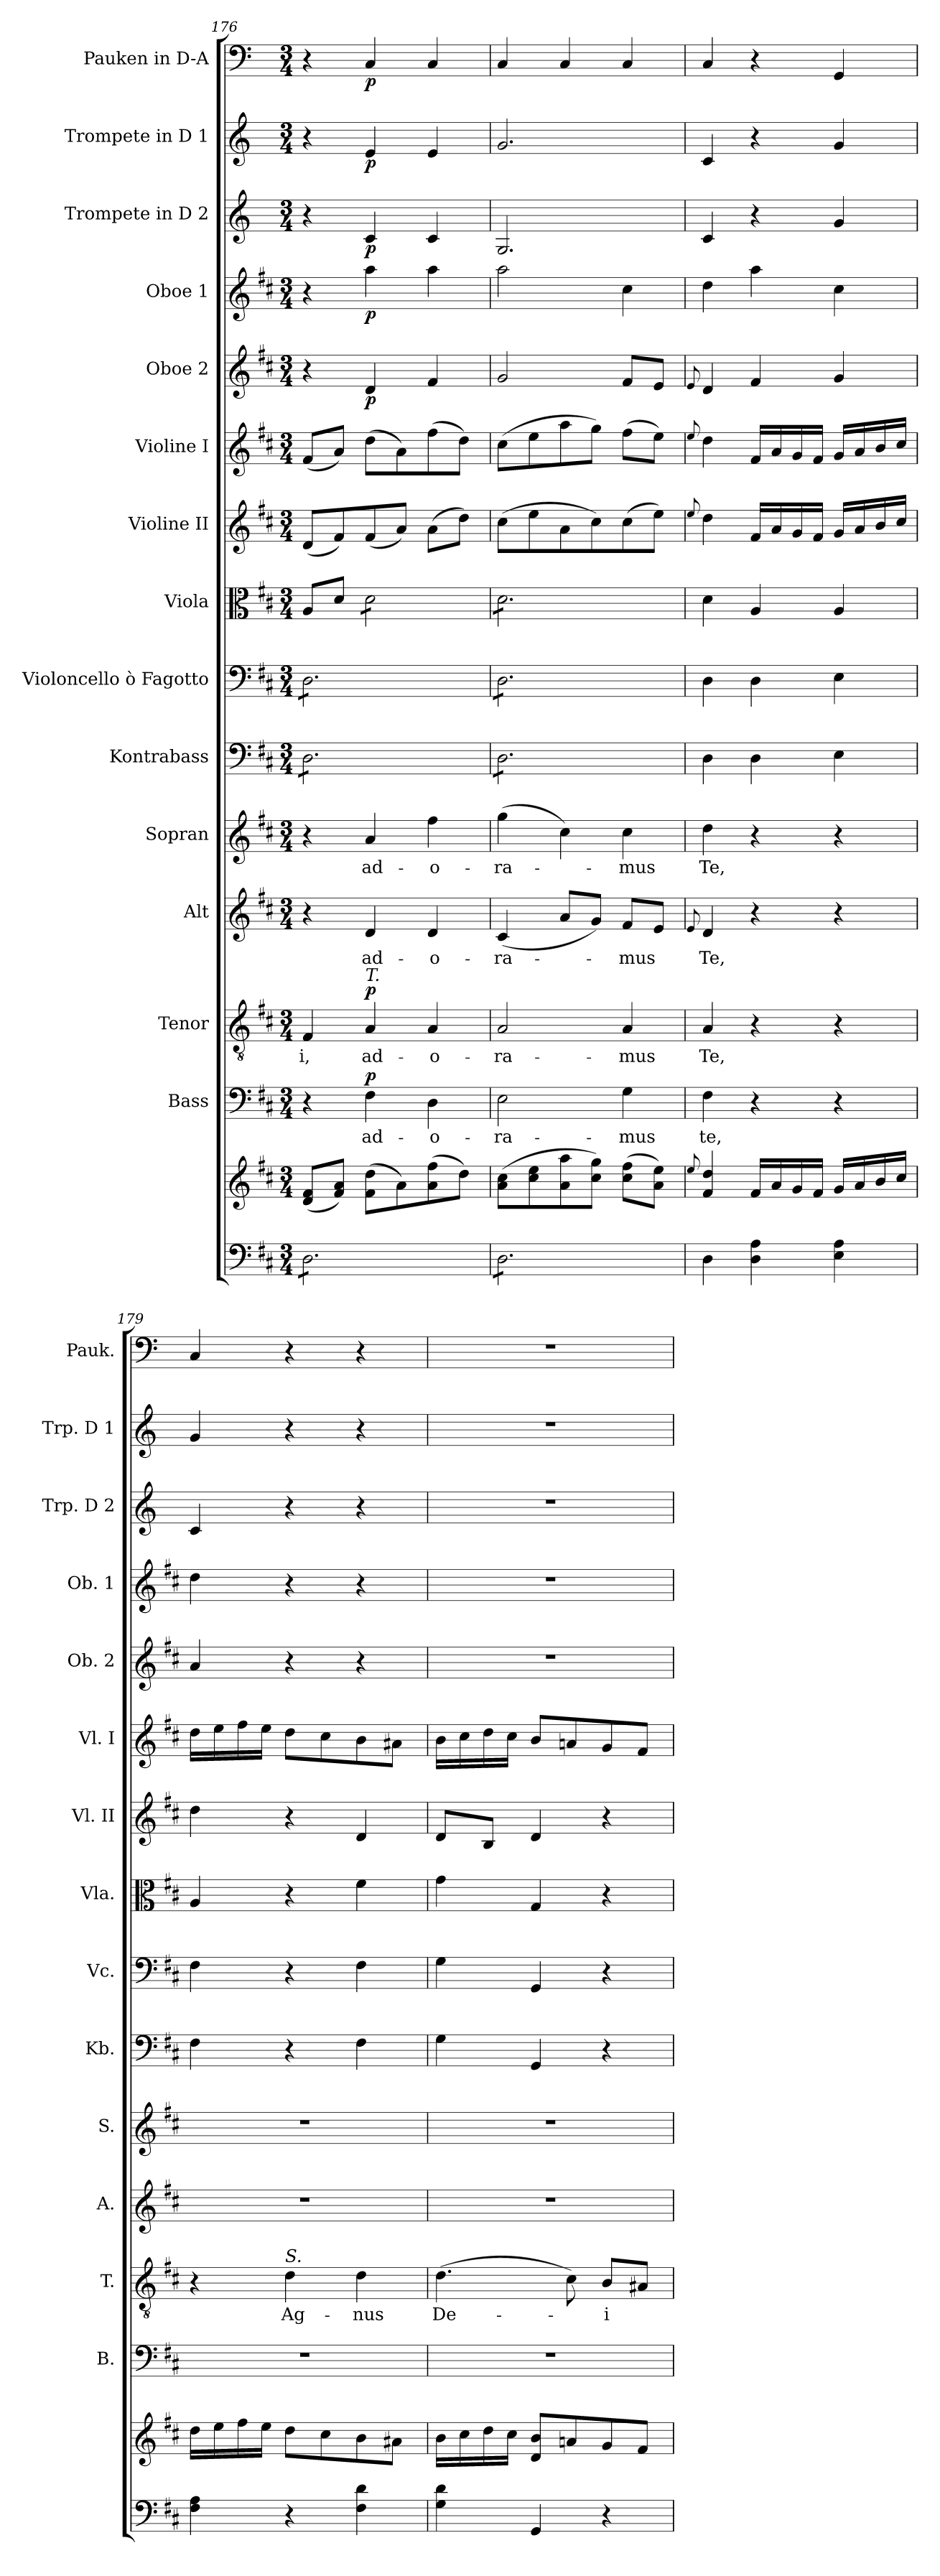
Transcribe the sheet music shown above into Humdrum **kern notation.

**kern	**kern	**kern	**text	**dynam	**kern	**text	**dynam	**kern	**text	**kern	**text	**kern	**kern	**kern	**kern	**kern	**kern	**dynam	**kern	**dynam	**kern	**dynam	**kern	**dynam	**kern	**dynam
*part15	*part15	*part14	*part14	*part14	*part13	*part13	*part13	*part12	*part12	*part11	*part11	*part10	*part9	*part8	*part7	*part6	*part5	*part5	*part4	*part4	*part3	*part3	*part2	*part2	*part1	*part1
*staff16	*staff15	*staff14	*staff14	*staff14	*staff13	*staff13	*staff13	*staff12	*staff12	*staff11	*staff11	*staff10	*staff9	*staff8	*staff7	*staff6	*staff5	*staff5	*staff4	*staff4	*staff3	*staff3	*staff2	*staff2	*staff1	*staff1
*	*	*I"Bass	*	*	*I"Tenor	*	*	*I"Alt	*	*I"Sopran	*	*I"Kontrabass	*I"Violoncello ò Fagotto	*I"Viola	*I"Violine II	*I"Violine I	*I"Oboe 2	*	*I"Oboe 1	*	*I"Trompete in D 2	*	*I"Trompete in D 1	*	*I"Pauken in D-A	*
*	*	*I'B.	*	*	*I'T.	*	*	*I'A.	*	*I'S.	*	*I'Kb.	*I'Vc.	*I'Vla.	*I'Vl. II	*I'Vl. I	*I'Ob. 2	*	*I'Ob. 1	*	*I'Trp. D 2	*	*I'Trp. D 1	*	*I'Pauk.	*
*clefF4	*clefG2	*clefF4	*	*	*clefGv2	*	*	*clefG2	*	*clefG2	*	*clefF4	*clefF4	*clefC3	*clefG2	*clefG2	*clefG2	*	*clefG2	*	*clefG2	*	*clefG2	*	*clefF4	*
*	*	*	*	*	*	*	*	*	*	*	*	*ITrd7c12	*	*	*	*	*	*	*	*	*ITrd-1c-2	*	*ITrd-1c-2	*	*ITrd-1c-2	*
*k[f#c#]	*k[f#c#]	*k[f#c#]	*	*	*k[f#c#]	*	*	*k[f#c#]	*	*k[f#c#]	*	*k[f#c#]	*k[f#c#]	*k[f#c#]	*k[f#c#]	*k[f#c#]	*k[f#c#]	*	*k[f#c#]	*	*k[f#c#]	*	*k[f#c#]	*	*k[f#c#]	*
*D:	*D:	*D:	*	*	*D:	*	*	*D:	*	*D:	*	*D:	*D:	*D:	*D:	*D:	*D:	*	*D:	*	*D:	*	*D:	*	*D:	*
*M3/4	*M3/4	*M3/4	*	*	*M3/4	*	*	*M3/4	*	*M3/4	*	*M3/4	*M3/4	*M3/4	*M3/4	*M3/4	*M3/4	*	*M3/4	*	*M3/4	*	*M3/4	*	*M3/4	*
=176	=176	=176	=176	=176	=176	=176	=176	=176	=176	=176	=176	=176	=176	=176	=176	=176	=176	=176	=176	=176	=176	=176	=176	=176	=176	=176
!	!	!	!	!	!	!LO:LY:b	!	!	!	!	!	!	!	!	!	!	!	!	!	!	!	!	!	!	!	!
*tremolo	*	*	*	*	*	*	*	*	*	*	*	*	*	*	*	*	*	*	*	*	*	*	*	*	*	*
*	*	*	*	*	*	*	*	*	*	*	*	*tremolo	*	*	*	*	*	*	*	*	*	*	*	*	*	*
*	*	*	*	*	*	*	*	*	*	*	*	*	*tremolo	*	*	*	*	*	*	*	*	*	*	*	*	*
8D\L	(<8d/ 8f#/L	4r	.	.	4F#/	-i,	.	4r	.	4r	.	8DD\L	8D\L	8A/L	(<8d/L	(<8f#/L	4r	.	4r	.	4r	.	4r	.	4r	.
8D\	8f#/ 8a/J)	.	.	.	.	.	.	.	.	.	.	8DD\	8D\	8d/J	8f#/)	8a/J)	.	.	.	.	.	.	.	.	.	.
!	!	!	!	!	!LO:TX:a:i:t=T.	!	!	!	!	!	!	!	!	!	!	!	!	!	!	!	!	!	!	!	!	!
!	!	!	!LO:LY:b	!LO:DY:a	!	!LO:LY:b	!LO:DY:a	!	!LO:LY:b	!	!LO:LY:b	!	!	!	!	!	!	!LO:DY:b	!	!LO:DY:b	!	!LO:DY:b	!	!LO:DY:b	!	!LO:DY:b
*	*	*	*	*	*	*	*	*	*	*	*	*	*	*tremolo	*	*	*	*	*	*	*	*	*	*	*	*
8D\	(>8f#\ 8dd\L	4F#\	ad-	p	4A/	ad-	p	4d/	ad-	4a/	ad-	8DD\	8D\	8d\L	(<8f#/	(>8dd\L	4d/	p	4aa\	p	4d/	p	4f#/	p	4D/	p
8D\	8a\)	.	.	.	.	.	.	.	.	.	.	8DD\	8D\	8d\	8a/J)	8a\)	.	.	.	.	.	.	.	.	.	.
!	!	!	!LO:LY:b	!	!	!LO:LY:b	!	!	!LO:LY:b	!	!LO:LY:b	!	!	!	!	!	!	!	!	!	!	!	!	!	!	!
8D\	(>8a\ 8ff#\	4D\	-o-	.	4A/	-o-	.	4d/	-o-	4ff#\	-o-	8DD\	8D\	8d\	(>8a\L	(>8ff#\	4f#/	.	4aa\	.	4d/	.	4f#/	.	4D/	.
8D\J	8dd\J)	.	.	.	.	.	.	.	.	.	.	8DD\J	8D\J	8d\J	8dd\J)	8dd\J)	.	.	.	.	.	.	.	.	.	.
=177	=177	=177	=177	=177	=177	=177	=177	=177	=177	=177	=177	=177	=177	=177	=177	=177	=177	=177	=177	=177	=177	=177	=177	=177	=177	=177
!	!	!	!LO:LY:b	!	!	!LO:LY:b	!	!	!LO:LY:b	!	!LO:LY:b	!	!	!	!	!	!	!	!	!	!	!	!	!	!	!
8D\L	(>8a\ 8cc#\L	2E\	-ra-	.	2A/	-ra-	.	(<4c#/	-ra-	(>4gg\	-ra-	8DD\L	8D\L	8d\L	(>8cc#\L	(>8cc#\L	2g/	.	2aa\	.	2.A/	.	2.a/	.	4D/	.
8D\	8cc#\ 8ee\	.	.	.	.	.	.	.	.	.	.	8DD\	8D\	8d\	8ee\	8ee\	.	.	.	.	.	.	.	.	.	.
8D\	8a\ 8aa\	.	.	.	.	.	.	8a/L	.	4cc#\)	.	8DD\	8D\	8d\	8a\	8aa\	.	.	.	.	.	.	.	.	4D/	.
8D\	8cc#\ 8gg\J)	.	.	.	.	.	.	8g/J)	.	.	.	8DD\	8D\	8d\	8cc#\)	8gg\J)	.	.	.	.	.	.	.	.	.	.
!	!	!	!LO:LY:b	!	!	!LO:LY:b	!	!	!LO:LY:b	!	!LO:LY:b	!	!	!	!	!	!	!	!	!	!	!	!	!	!	!
8D\	(>8cc#\ 8ff#\L	4G\	-mus	.	4A/	-mus	.	8f#/L	-mus	4cc#\	-mus	8DD\	8D\	8d\	(>8cc#\	(>8ff#\L	8f#/L	.	4cc#\	.	.	.	.	.	4D/	.
8D\J	8a\ 8ee\J)	.	.	.	.	.	.	8e/J	.	.	.	8DD\J	8D\J	8d\J	8ee\J)	8ee\J)	8e/J	.	.	.	.	.	.	.	.	.
*	*	*	*	*	*	*	*	*	*	*	*	*	*	*Xtremolo	*	*	*	*	*	*	*	*	*	*	*	*
*	*	*	*	*	*	*	*	*	*	*	*	*	*Xtremolo	*	*	*	*	*	*	*	*	*	*	*	*	*
*	*	*	*	*	*	*	*	*	*	*	*	*Xtremolo	*	*	*	*	*	*	*	*	*	*	*	*	*	*
*Xtremolo	*	*	*	*	*	*	*	*	*	*	*	*	*	*	*	*	*	*	*	*	*	*	*	*	*	*
!!LO:PB:g=z
=178	=178	=178	=178	=178	=178	=178	=178	=178	=178	=178	=178	=178	=178	=178	=178	=178	=178	=178	=178	=178	=178	=178	=178	=178	=178	=178
.	8qqee/	.	.	.	.	.	.	8qqe/	.	.	.	.	.	.	8qqee/	8qqee/	8qqe/	.	.	.	.	.	.	.	.	.
!	!	!	!LO:LY:b	!	!	!LO:LY:b	!	!	!LO:LY:b	!	!LO:LY:b	!	!	!	!	!	!	!	!	!	!	!	!	!	!	!
4D\	4f#/ 4dd/	4F#\	te,	.	4A/	Te,	.	4d/	Te,	4dd\	Te,	4DD\	4D\	4d\	4dd\	4dd\	4d/	.	4dd\	.	4d/	.	4d/	.	4D/	.
4D\ 4A\	16f#/LL	4r	.	.	4r	.	.	4r	.	4r	.	4DD\	4D\	4A/	16f#/LL	16f#/LL	4f#/	.	4aa\	.	4r	.	4r	.	4r	.
.	16a/	.	.	.	.	.	.	.	.	.	.	.	.	.	16a/	16a/	.	.	.	.	.	.	.	.	.	.
.	16g/	.	.	.	.	.	.	.	.	.	.	.	.	.	16g/	16g/	.	.	.	.	.	.	.	.	.	.
.	16f#/JJ	.	.	.	.	.	.	.	.	.	.	.	.	.	16f#/JJ	16f#/JJ	.	.	.	.	.	.	.	.	.	.
4E\ 4A\	16g/LL	4r	.	.	4r	.	.	4r	.	4r	.	4EE\	4E\	4A/	16g/LL	16g/LL	4g/	.	4cc#\	.	4a/	.	4a/	.	4AA/	.
.	16a/	.	.	.	.	.	.	.	.	.	.	.	.	.	16a/	16a/	.	.	.	.	.	.	.	.	.	.
.	16b/	.	.	.	.	.	.	.	.	.	.	.	.	.	16b/	16b/	.	.	.	.	.	.	.	.	.	.
.	16cc#/JJ	.	.	.	.	.	.	.	.	.	.	.	.	.	16cc#/JJ	16cc#/JJ	.	.	.	.	.	.	.	.	.	.
=179	=179	=179	=179	=179	=179	=179	=179	=179	=179	=179	=179	=179	=179	=179	=179	=179	=179	=179	=179	=179	=179	=179	=179	=179	=179	=179
4F#\ 4A\	16dd\LL	2.r	.	.	4r	.	.	2.r	.	2.r	.	4FF#\	4F#\	4A/	4dd\	16dd\LL	4a/	.	4dd\	.	4d/	.	4a/	.	4D/	.
.	16ee\	.	.	.	.	.	.	.	.	.	.	.	.	.	.	16ee\	.	.	.	.	.	.	.	.	.	.
.	16ff#\	.	.	.	.	.	.	.	.	.	.	.	.	.	.	16ff#\	.	.	.	.	.	.	.	.	.	.
.	16ee\JJ	.	.	.	.	.	.	.	.	.	.	.	.	.	.	16ee\JJ	.	.	.	.	.	.	.	.	.	.
!	!	!	!	!	!LO:TX:a:i:t=S.	!	!	!	!	!	!	!	!	!	!	!	!	!	!	!	!	!	!	!	!	!
!	!	!	!	!	!	!LO:LY:b	!	!	!	!	!	!	!	!	!	!	!	!	!	!	!	!	!	!	!	!
4r	8dd\L	.	.	.	4d\	Ag-	.	.	.	.	.	4r	4r	4r	4r	8dd\L	4r	.	4r	.	4r	.	4r	.	4r	.
.	8cc#\	.	.	.	.	.	.	.	.	.	.	.	.	.	.	8cc#\	.	.	.	.	.	.	.	.	.	.
!	!	!	!	!	!	!LO:LY:b	!	!	!	!	!	!	!	!	!	!	!	!	!	!	!	!	!	!	!	!
4F#\ 4d\	8b\	.	.	.	4d\	-nus	.	.	.	.	.	4FF#\	4F#\	4f#\	4d/	8b\	4r	.	4r	.	4r	.	4r	.	4r	.
.	8a#X\J	.	.	.	.	.	.	.	.	.	.	.	.	.	.	8a#X\J	.	.	.	.	.	.	.	.	.	.
=180	=180	=180	=180	=180	=180	=180	=180	=180	=180	=180	=180	=180	=180	=180	=180	=180	=180	=180	=180	=180	=180	=180	=180	=180	=180	=180
!	!	!	!	!	!	!LO:LY:b	!	!	!	!	!	!	!	!	!	!	!	!	!	!	!	!	!	!	!	!
4G\ 4d\	16b\LL	2.r	.	.	(>4.d\	De-	.	2.r	.	2.r	.	4GG\	4G\	4g\	8d/L	16b\LL	2.r	.	2.r	.	2.r	.	2.r	.	2.r	.
.	16cc#\	.	.	.	.	.	.	.	.	.	.	.	.	.	.	16cc#\	.	.	.	.	.	.	.	.	.	.
.	16dd\	.	.	.	.	.	.	.	.	.	.	.	.	.	8B/J	16dd\	.	.	.	.	.	.	.	.	.	.
.	16cc#\JJ	.	.	.	.	.	.	.	.	.	.	.	.	.	.	16cc#\JJ	.	.	.	.	.	.	.	.	.	.
4GG/	8d/ 8b/L	.	.	.	.	.	.	.	.	.	.	4GGG/	4GG/	4G/	4d/	8b/L	.	.	.	.	.	.	.	.	.	.
.	8an/	.	.	.	8c#\)	.	.	.	.	.	.	.	.	.	.	8an/	.	.	.	.	.	.	.	.	.	.
!	!	!	!	!	!	!LO:LY:b	!	!	!	!	!	!	!	!	!	!	!	!	!	!	!	!	!	!	!	!
4r	8g/	.	.	.	8B/L	-i	.	.	.	.	.	4r	4r	4r	4r	8g/	.	.	.	.	.	.	.	.	.	.
.	8f#/J	.	.	.	8A#X/J	.	.	.	.	.	.	.	.	.	.	8f#/J	.	.	.	.	.	.	.	.	.	.
=	=	=	=	=	=	=	=	=	=	=	=	=	=	=	=	=	=	=	=	=	=	=	=	=	=	=
*-	*-	*-	*-	*-	*-	*-	*-	*-	*-	*-	*-	*-	*-	*-	*-	*-	*-	*-	*-	*-	*-	*-	*-	*-	*-	*-
